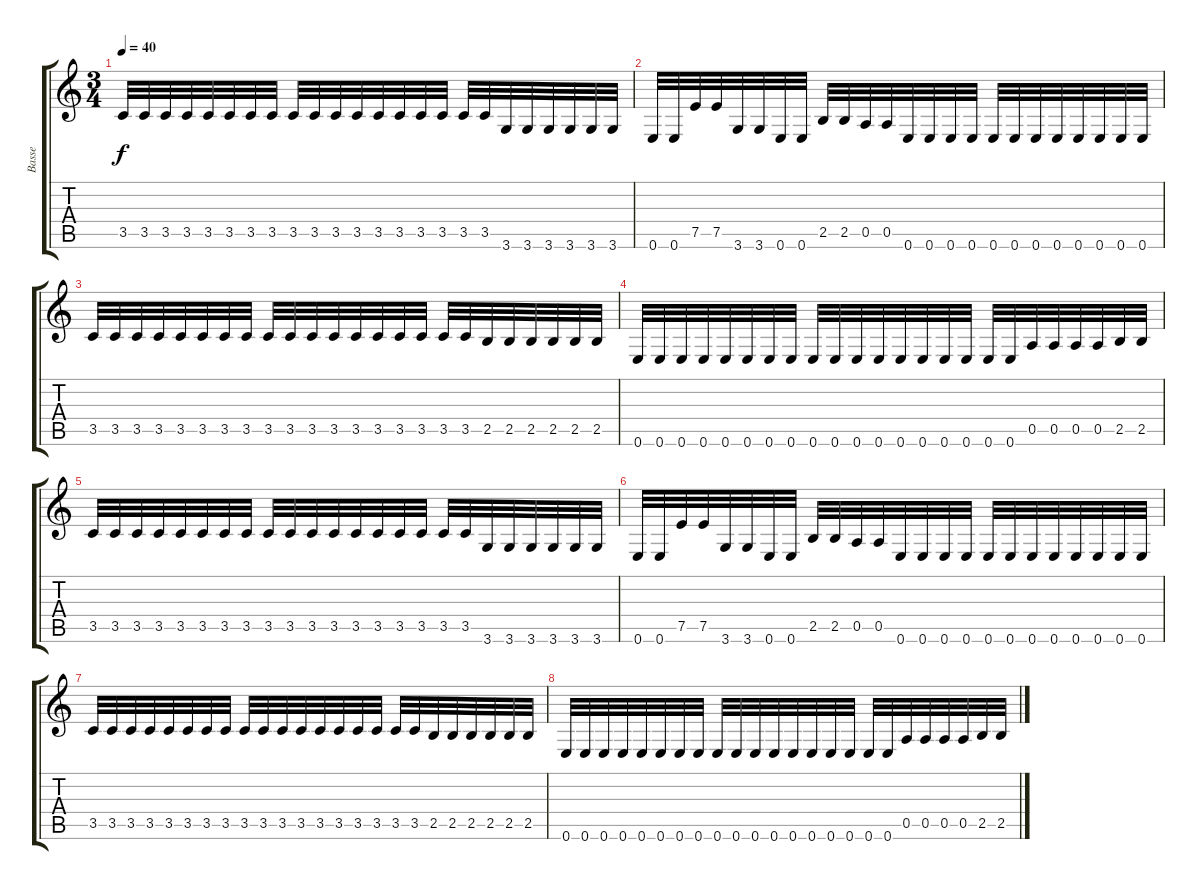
\track ("Basse" "Basse") {instrument electricbasspick}
\staff {score tabs}
\tuning (E4 B3 G3 D3 A2 E2) {hide}
\ts (3 4)
\tempo 40
\clef g2
\ks c
3.5.32{dy f} 3.5.32 3.5.32 3.5.32 3.5.32 3.5.32 3.5.32 3.5.32 3.5.32 3.5.32 3.5.32 3.5.32 3.5.32 3.5.32 3.5.32 3.5.32 3.5.32 3.5.32 3.6.32 3.6.32 3.6.32 3.6.32 3.6.32 3.6.32 |
0.6.32 0.6.32 7.5.32 7.5.32 3.6.32 3.6.32 0.6.32 0.6.32 2.5.32 2.5.32 0.5.32 0.5.32 0.6.32 0.6.32 0.6.32 0.6.32 0.6.32 0.6.32 0.6.32 0.6.32 0.6.32 0.6.32 0.6.32 0.6.32 |
3.5.32 3.5.32 3.5.32 3.5.32 3.5.32 3.5.32 3.5.32 3.5.32 3.5.32 3.5.32 3.5.32 3.5.32 3.5.32 3.5.32 3.5.32 3.5.32 3.5.32 3.5.32 2.5.32 2.5.32 2.5.32 2.5.32 2.5.32 2.5.32 |
0.6.32 0.6.32 0.6.32 0.6.32 0.6.32 0.6.32 0.6.32 0.6.32 0.6.32 0.6.32 0.6.32 0.6.32 0.6.32 0.6.32 0.6.32 0.6.32 0.6.32 0.6.32 0.5.32 0.5.32 0.5.32 0.5.32 2.5.32 2.5.32 |
3.5.32 3.5.32 3.5.32 3.5.32 3.5.32 3.5.32 3.5.32 3.5.32 3.5.32 3.5.32 3.5.32 3.5.32 3.5.32 3.5.32 3.5.32 3.5.32 3.5.32 3.5.32 3.6.32 3.6.32 3.6.32 3.6.32 3.6.32 3.6.32 |
0.6.32 0.6.32 7.5.32 7.5.32 3.6.32 3.6.32 0.6.32 0.6.32 2.5.32 2.5.32 0.5.32 0.5.32 0.6.32 0.6.32 0.6.32 0.6.32 0.6.32 0.6.32 0.6.32 0.6.32 0.6.32 0.6.32 0.6.32 0.6.32 |
3.5.32 3.5.32 3.5.32 3.5.32 3.5.32 3.5.32 3.5.32 3.5.32 3.5.32 3.5.32 3.5.32 3.5.32 3.5.32 3.5.32 3.5.32 3.5.32 3.5.32 3.5.32 2.5.32 2.5.32 2.5.32 2.5.32 2.5.32 2.5.32 |
0.6.32 0.6.32 0.6.32 0.6.32 0.6.32 0.6.32 0.6.32 0.6.32 0.6.32 0.6.32 0.6.32 0.6.32 0.6.32 0.6.32 0.6.32 0.6.32 0.6.32 0.6.32 0.5.32 0.5.32 0.5.32 0.5.32 2.5.32 2.5.32
